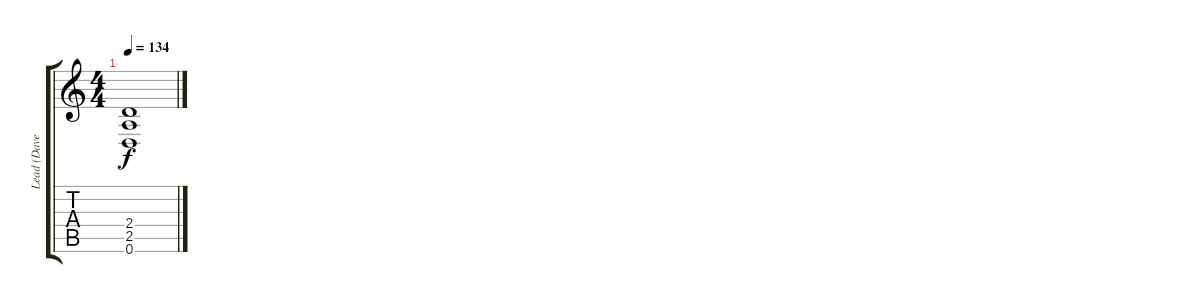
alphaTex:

\track ("Lead (Dave Sabo)" "Lead (Dave") {instrument distortionguitar}
\staff {score tabs}
\tuning (D4 A3 F3 C3 G2 D2) {hide}
\ts (4 4)
\tempo 134
\clef g2
\ks c
(2.4{t} 2.5{t} 0.6{t}).1{dy f}
